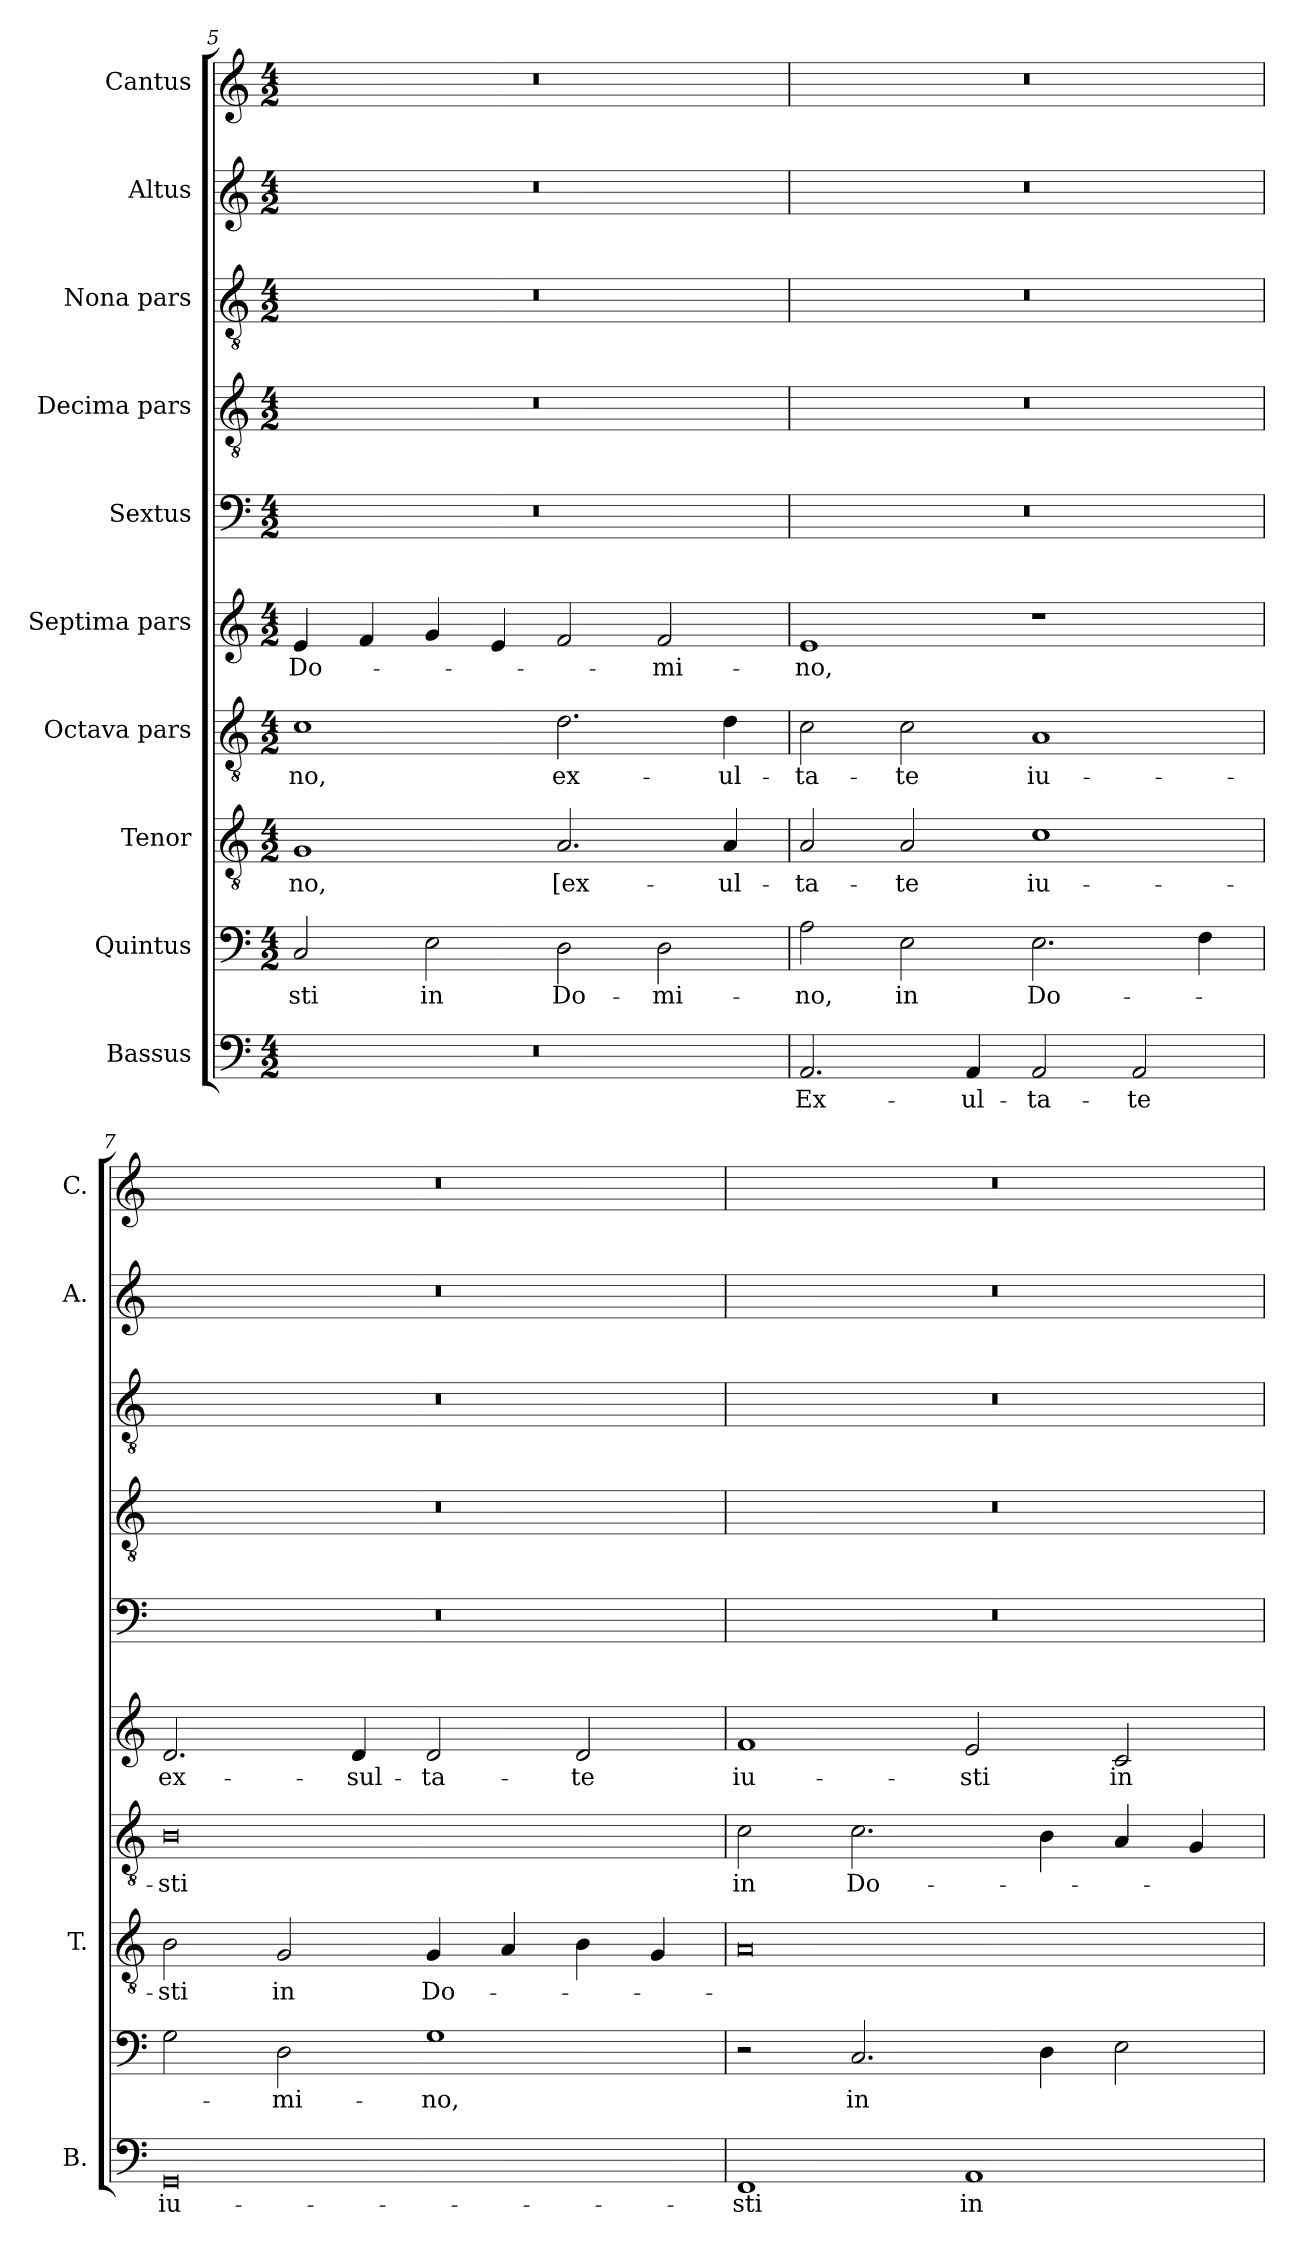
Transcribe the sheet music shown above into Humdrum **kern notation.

**kern	**text	**kern	**text	**kern	**text	**kern	**text	**kern	**text	**kern	**kern	**kern	**kern	**kern
*part10	*part10	*part9	*part9	*part8	*part8	*part7	*part7	*part6	*part6	*part5	*part4	*part3	*part2	*part1
*staff10	*staff10	*staff9	*staff9	*staff8	*staff8	*staff7	*staff7	*staff6	*staff6	*staff5	*staff4	*staff3	*staff2	*staff1
*I"Bassus	*	*I"Quintus	*	*I"Tenor	*	*I"Octava pars	*	*I"Septima pars	*	*I"Sextus	*I"Decima pars	*I"Nona pars	*I"Altus	*I"Cantus
*I'B.	*	*	*	*I'T.	*	*	*	*	*	*	*	*	*I'A.	*I'C.
*clefF4	*	*clefF4	*	*clefGv2	*	*clefGv2	*	*clefG2	*	*clefF4	*clefGv2	*clefGv2	*clefG2	*clefG2
*	*	*	*	*ITrd7c12	*	*ITrd7c12	*	*	*	*	*ITrd7c12	*ITrd7c12	*	*
*k[]	*	*k[]	*	*k[]	*	*k[]	*	*k[]	*	*k[]	*k[]	*k[]	*k[]	*k[]
*a:	*	*a:	*	*a:	*	*a:	*	*a:	*	*a:	*a:	*a:	*a:	*a:
*M4/2	*	*M4/2	*	*M4/2	*	*M4/2	*	*M4/2	*	*M4/2	*M4/2	*M4/2	*M4/2	*M4/2
=5	=5	=5	=5	=5	=5	=5	=5	=5	=5	=5	=5	=5	=5	=5
!LO:N:vis=1	!	!	!LO:LY:b	!	!LO:LY:b	!	!LO:LY:b	!	!LO:LY:b	!LO:N:vis=1	!LO:N:vis=1	!LO:N:vis=1	!LO:N:vis=1	!LO:N:vis=1
0r	.	2C/	-sti	1GG	-no,	1C	-no,	4e/	Do-	0r	0r	0r	0r	0r
.	.	.	.	.	.	.	.	4f/	.	.	.	.	.	.
!	!	!	!LO:LY:b	!	!	!	!	!	!	!	!	!	!	!
.	.	2E\	in	.	.	.	.	4g/	.	.	.	.	.	.
.	.	.	.	.	.	.	.	4e/	.	.	.	.	.	.
!	!	!	!LO:LY:b	!	!LO:LY:b	!	!LO:LY:b	!	!	!	!	!	!	!
.	.	2D\	Do-	2.AA/	[ex-	2.D\	ex-	2f/	.	.	.	.	.	.
!	!	!	!LO:LY:b	!	!	!	!	!	!LO:LY:b	!	!	!	!	!
.	.	2D\	-mi-	.	.	.	.	2f/	-mi-	.	.	.	.	.
!	!	!	!	!	!LO:LY:b	!	!LO:LY:b	!	!	!	!	!	!	!
.	.	.	.	4AA/	-ul-	4D\	-ul-	.	.	.	.	.	.	.
!!LO:PB:g=z
=6	=6	=6	=6	=6	=6	=6	=6	=6	=6	=6	=6	=6	=6	=6
!	!LO:LY:b	!	!LO:LY:b	!	!LO:LY:b	!	!LO:LY:b	!	!LO:LY:b	!LO:N:vis=1	!LO:N:vis=1	!LO:N:vis=1	!LO:N:vis=1	!LO:N:vis=1
2.AA/	Ex-	2A\	-no,	2AA/	-ta-	2C\	-ta-	1e	-no,	0r	0r	0r	0r	0r
!	!	!	!LO:LY:b	!	!LO:LY:b	!	!LO:LY:b	!	!	!	!	!	!	!
.	.	2E\	in	2AA/	-te	2C\	-te	.	.	.	.	.	.	.
!	!LO:LY:b	!	!	!	!	!	!	!	!	!	!	!	!	!
4AA/	-ul-	.	.	.	.	.	.	.	.	.	.	.	.	.
!	!LO:LY:b	!	!LO:LY:b	!	!LO:LY:b	!	!LO:LY:b	!	!	!	!	!	!	!
2AA/	-ta-	2.E\	Do-	1C	iu-	1AA	iu-	1r	.	.	.	.	.	.
!	!LO:LY:b	!	!	!	!	!	!	!	!	!	!	!	!	!
2AA/	-te	.	.	.	.	.	.	.	.	.	.	.	.	.
.	.	4F\	.	.	.	.	.	.	.	.	.	.	.	.
=7	=7	=7	=7	=7	=7	=7	=7	=7	=7	=7	=7	=7	=7	=7
!	!LO:LY:b	!	!	!	!LO:LY:b	!	!LO:LY:b	!	!LO:LY:b	!LO:N:vis=1	!LO:N:vis=1	!LO:N:vis=1	!LO:N:vis=1	!LO:N:vis=1
0GG	iu-	2G\	.	2BB\	-sti	0BB	-sti	2.d/	ex-	0r	0r	0r	0r	0r
!	!	!	!LO:LY:b	!	!LO:LY:b	!	!	!	!	!	!	!	!	!
.	.	2D\	-mi-	2GG/	in	.	.	.	.	.	.	.	.	.
!	!	!	!	!	!	!	!	!	!LO:LY:b	!	!	!	!	!
.	.	.	.	.	.	.	.	4d/	-sul-	.	.	.	.	.
!	!	!	!LO:LY:b	!	!LO:LY:b	!	!	!	!LO:LY:b	!	!	!	!	!
.	.	1G	-no,	4GG/	Do-	.	.	2d/	-ta-	.	.	.	.	.
.	.	.	.	4AA/	.	.	.	.	.	.	.	.	.	.
!	!	!	!	!	!	!	!	!	!LO:LY:b	!	!	!	!	!
.	.	.	.	4BB\	.	.	.	2d/	-te	.	.	.	.	.
.	.	.	.	4GG/	.	.	.	.	.	.	.	.	.	.
=8	=8	=8	=8	=8	=8	=8	=8	=8	=8	=8	=8	=8	=8	=8
!	!LO:LY:b	!	!	!	!	!	!LO:LY:b	!	!LO:LY:b	!LO:N:vis=1	!LO:N:vis=1	!LO:N:vis=1	!LO:N:vis=1	!LO:N:vis=1
1FF	-sti	2r	.	0AA	.	2C\	in	1f	iu-	0r	0r	0r	0r	0r
!	!	!	!LO:LY:b	!	!	!	!LO:LY:b	!	!	!	!	!	!	!
.	.	2.C/	in	.	.	2.C\	Do-	.	.	.	.	.	.	.
!	!LO:LY:b	!	!	!	!	!	!	!	!LO:LY:b	!	!	!	!	!
1AA	in	.	.	.	.	.	.	2e/	-sti	.	.	.	.	.
.	.	4D\	.	.	.	4BB\	.	.	.	.	.	.	.	.
!	!	!	!	!	!	!	!	!	!LO:LY:b	!	!	!	!	!
.	.	2E\	.	.	.	4AA/	.	2c/	in	.	.	.	.	.
.	.	.	.	.	.	4GG/	.	.	.	.	.	.	.	.
=	=	=	=	=	=	=	=	=	=	=	=	=	=	=
*-	*-	*-	*-	*-	*-	*-	*-	*-	*-	*-	*-	*-	*-	*-
